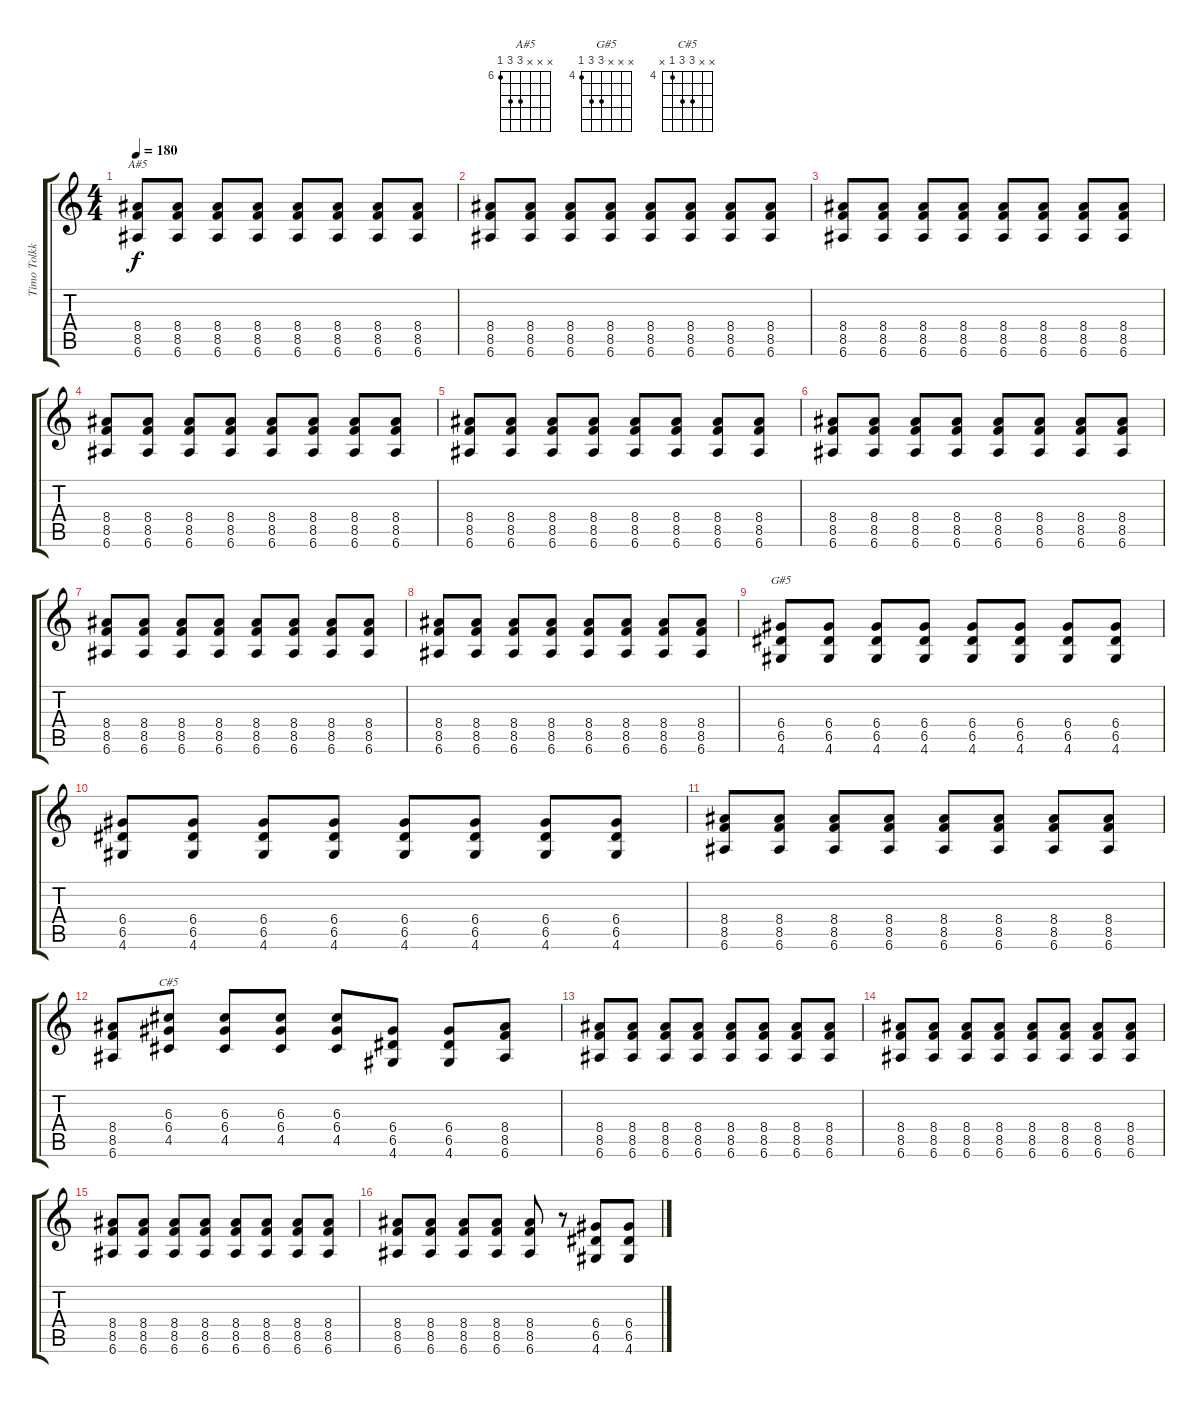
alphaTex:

\track ("Timo Tolkki" "Timo Tolkk") {instrument distortionguitar}
\staff {score tabs}
\tuning (E4 B3 G3 D3 A2 E2) {hide}
\chord ("A#5" x x x 8 8 6) {firstfret 6}
\chord ("G#5" x x x 6 6 4) {firstfret 4}
\chord ("C#5" x x 6 6 4 x) {firstfret 4}
\ts (4 4)
\tempo 180
\clef g2
\ks c
(8.4 8.5 6.6).8{ch "A#5" dy f volume 16 instrument distortionguitar} (8.4 8.5 6.6).8{volume 10} (8.4 8.5 6.6).8 (8.4 8.5 6.6).8 (8.4 8.5 6.6).8 (8.4 8.5 6.6).8 (8.4 8.5 6.6).8 (8.4 8.5 6.6).8 |
(8.4 8.5 6.6).8 (8.4 8.5 6.6).8 (8.4 8.5 6.6).8 (8.4 8.5 6.6).8 (8.4 8.5 6.6).8 (8.4 8.5 6.6).8 (8.4 8.5 6.6).8 (8.4 8.5 6.6).8 |
(8.4 8.5 6.6).8 (8.4 8.5 6.6).8 (8.4 8.5 6.6).8 (8.4 8.5 6.6).8 (8.4 8.5 6.6).8 (8.4 8.5 6.6).8 (8.4 8.5 6.6).8 (8.4 8.5 6.6).8 |
(8.4 8.5 6.6).8 (8.4 8.5 6.6).8 (8.4 8.5 6.6).8 (8.4 8.5 6.6).8 (8.4 8.5 6.6).8 (8.4 8.5 6.6).8 (8.4 8.5 6.6).8 (8.4 8.5 6.6).8 |
(8.4 8.5 6.6).8 (8.4 8.5 6.6).8 (8.4 8.5 6.6).8 (8.4 8.5 6.6).8 (8.4 8.5 6.6).8 (8.4 8.5 6.6).8 (8.4 8.5 6.6).8 (8.4 8.5 6.6).8 |
(8.4 8.5 6.6).8 (8.4 8.5 6.6).8 (8.4 8.5 6.6).8 (8.4 8.5 6.6).8 (8.4 8.5 6.6).8 (8.4 8.5 6.6).8 (8.4 8.5 6.6).8 (8.4 8.5 6.6).8 |
(8.4 8.5 6.6).8 (8.4 8.5 6.6).8 (8.4 8.5 6.6).8 (8.4 8.5 6.6).8 (8.4 8.5 6.6).8 (8.4 8.5 6.6).8 (8.4 8.5 6.6).8 (8.4 8.5 6.6).8 |
(8.4 8.5 6.6).8 (8.4 8.5 6.6).8 (8.4 8.5 6.6).8 (8.4 8.5 6.6).8 (8.4 8.5 6.6).8 (8.4 8.5 6.6).8 (8.4 8.5 6.6).8 (8.4 8.5 6.6).8 |
(6.4 6.5 4.6).8{ch "G#5"} (6.4 6.5 4.6).8 (6.4 6.5 4.6).8 (6.4 6.5 4.6).8 (6.4 6.5 4.6).8 (6.4 6.5 4.6).8 (6.4 6.5 4.6).8 (6.4 6.5 4.6).8 |
(6.4 6.5 4.6).8 (6.4 6.5 4.6).8 (6.4 6.5 4.6).8 (6.4 6.5 4.6).8 (6.4 6.5 4.6).8 (6.4 6.5 4.6).8 (6.4 6.5 4.6).8 (6.4 6.5 4.6).8 |
(8.4 8.5 6.6).8 (8.4 8.5 6.6).8 (8.4 8.5 6.6).8 (8.4 8.5 6.6).8 (8.4 8.5 6.6).8 (8.4 8.5 6.6).8 (8.4 8.5 6.6).8 (8.4 8.5 6.6).8 |
(8.4 8.5 6.6).8 (6.3 6.4 4.5).8{ch "C#5"} (6.3 6.4 4.5).8 (6.3 6.4 4.5).8 (6.3 6.4 4.5).8 (6.4 6.5 4.6).8 (6.4 6.5 4.6).8 (8.4 8.5 6.6).8 |
(8.4 8.5 6.6).8 (8.4 8.5 6.6).8 (8.4 8.5 6.6).8 (8.4 8.5 6.6).8 (8.4 8.5 6.6).8 (8.4 8.5 6.6).8 (8.4 8.5 6.6).8 (8.4 8.5 6.6).8 |
(8.4 8.5 6.6).8 (8.4 8.5 6.6).8 (8.4 8.5 6.6).8 (8.4 8.5 6.6).8 (8.4 8.5 6.6).8 (8.4 8.5 6.6).8 (8.4 8.5 6.6).8 (8.4 8.5 6.6).8 |
(8.4 8.5 6.6).8 (8.4 8.5 6.6).8 (8.4 8.5 6.6).8 (8.4 8.5 6.6).8 (8.4 8.5 6.6).8 (8.4 8.5 6.6).8 (8.4 8.5 6.6).8 (8.4 8.5 6.6).8 |
(8.4 8.5 6.6).8 (8.4 8.5 6.6).8 (8.4 8.5 6.6).8 (8.4 8.5 6.6).8 (8.4 8.5 6.6).8 r.8 (6.4 6.5 4.6).8 (6.4 6.5 4.6).8
